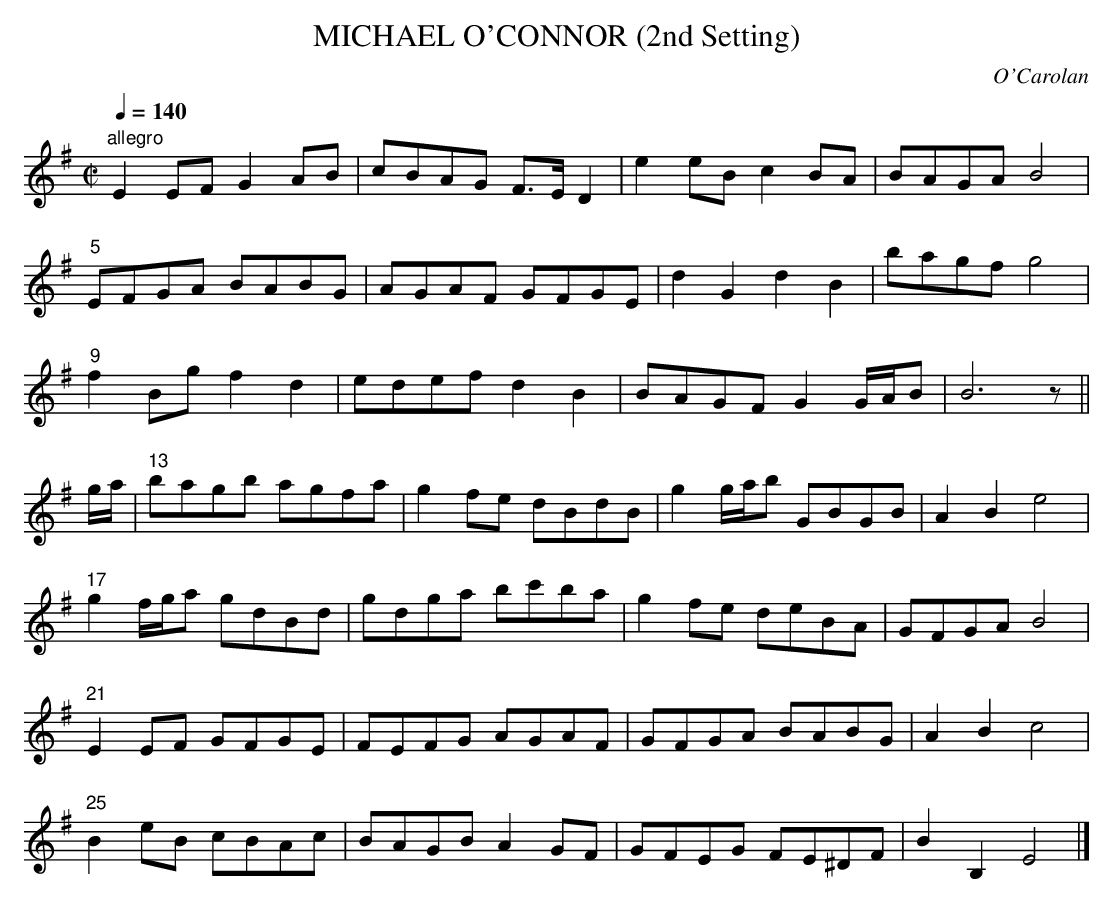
X:1
T:MICHAEL O'CONNOR (2nd Setting)
C:O'Carolan
Q:1/4=140
M:C|
L:1/8
K:Em
"allegro"
E2EF G2AB|cBAG F>ED2|e2eB c2BA|BAGA B4|
"5"EFGA BABG|AGAF GFGE|d2G2 d2B2|bagf g4|
"9"f2Bg f2d2|edef d2B2|BAGF G2G/A/B|B6z||
g/a/|"13"bagb agfa|g2fe dBdB|g2g/a/b GBGB|A2B2 e4|
"17"g2f/g/a gdBd|gdga bc'ba|g2fe deBA|GFGA B4|
"21"E2EF GFGE|FEFG AGAF|GFGA BABG|A2B2 c4|
"25"B2eB cBAc|BAGB A2GF|GFEG FE^DF|B2B,2 E4|]
